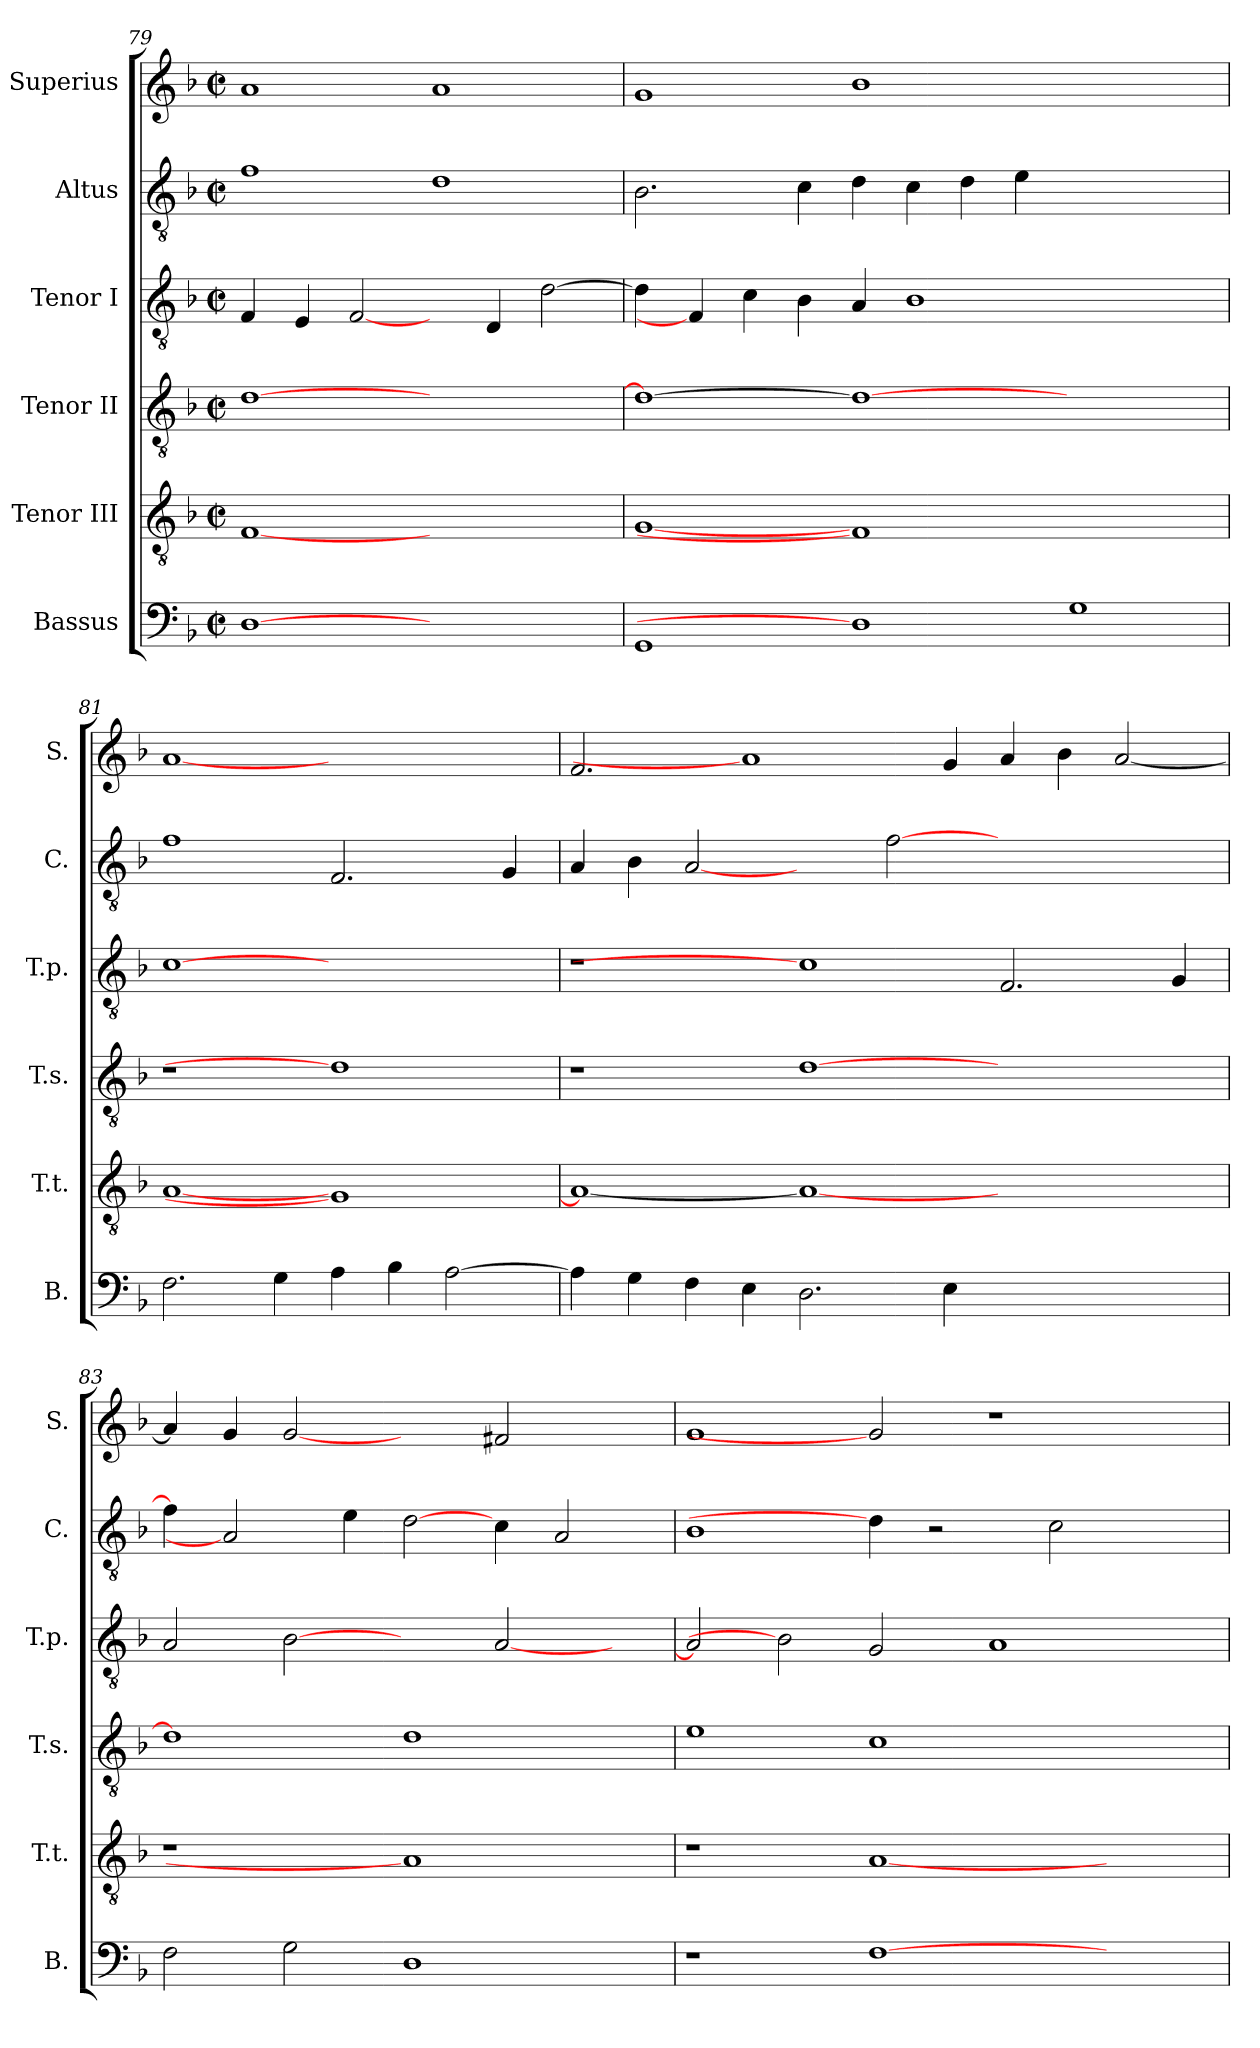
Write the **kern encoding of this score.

**kern	**kern	**kern	**kern	**kern	**kern
*part6	*part5	*part4	*part3	*part2	*part1
*staff6	*staff5	*staff4	*staff3	*staff2	*staff1
*I"Bassus	*I"Tenor III	*I"Tenor II	*I"Tenor I	*I"Altus	*I"Superius
*I'B.	*I'T.t.	*I'T.s.	*I'T.p.	*I'C.	*I'S.
!!LO:LB:g=z
*clefF4	*clefGv2	*clefGv2	*clefGv2	*clefGv2	*clefG2
*	*ITrd7c12	*ITrd7c12	*ITrd7c12	*ITrd7c12	*
*k[b-]	*k[b-]	*k[b-]	*k[b-]	*k[b-]	*k[b-]
*F:	*F:	*F:	*F:	*F:	*F:
*M2/2	*M2/2	*M2/2	*M2/2	*M2/2	*M2/2
*met(c|)	*met(c|)	*met(c|)	*met(c|)	*met(c|)	*met(c|)
=79	=79	=79	=79	=79	=79
[1Di	[1FFi	[>1Di	4FFi/	1Fi	1ai
.	.	.	4EEi/	.	.
.	.	.	[2FFi/	.	.
1ryy	1ryy	1ryy	4ryy	1Di	1ai
.	.	.	4DDi/	.	.
.	.	.	[>2Di\	.	.
=80	=80	=80	=80	=80	=80
1GGi	[1GGi	1Di_>	4Di\]	2.BB-i\	1gi
.	.	.	4FFi/]	.	.
.	.	.	4Ci\	.	.
.	.	.	4BB-i\	4Ci\	.
1Di]	1FFi]	1Di_	4AAi/	4Di\	1b-i
.	.	.	1BB-i	4Ci\	.
.	.	.	.	4Di\	.
.	.	.	.	4Ei\	.
1Gi	1ryy	1ryy	.	1ryy	1ryy
.	.	.	2.ryy	.	.
=81	=81	=81	=81	=81	=81
!	!	!LO:N:vis=1	!	!	!
2.Fi\	[<1AAi	1r	[1Ci	1Fi	[1ai
4Gi\	.	.	.	.	.
4Ai\	1GGi]	1Di]	1ryy	2.FFi/	1ryy
4B-i\	.	.	.	.	.
[>2Ai\	.	.	.	.	.
.	.	.	.	4GGi/	.
=82	=82	=82	=82	=82	=82
4Ai\]	1AAi_<	1r	1r	4AAi/	2.fi/
4Gi\	.	.	.	4BB-i\	.
4Fi\	.	.	.	[2AAi	.
4Ei\	.	.	.	.	1ai]
2.Di\	1AAi_	[>1Di	1Ci]	2ryy	.
.	.	.	.	[>2Fi\	.
4Ei\	.	.	.	.	4gi/
1ryy	1ryy	1ryy	2.FFi/	1ryy	4ai/
.	.	.	.	.	4b-i\
.	.	.	.	.	[<2ai/
.	.	.	4GGi/	.	.
!!LO:PB:g=z
=83	=83	=83	=83	=83	=83
!	!LO:N:vis=1	!	!	!	!
2Fi\	1r	1Di]	2AAi/	4Fi\]	4ai/]
.	.	.	.	2AAi]	4gi/
2Gi\	.	.	[2BB-i	.	[2gi
.	.	.	.	4Ei\	.
1Di	1AAi]	1Di	2ryy	[2Di\	2ryy
.	.	.	[<2AAi/	4Ci\	2f#Xi/
.	.	.	.	2AAi/	.
4ryy	4ryy	4ryy	4ryy	.	4ryy
=84	=84	=84	=84	=84	=84
1r	1r	1Ei	2AAi/]	1BB-i	1gi
.	.	.	2BB-i]	.	.
[>1Fi	[<1AAi	1Ci	2GGi/	4Di\]	2gi]
.	.	.	.	2r	.
.	.	.	1AAi	.	1r
.	.	.	.	2Ci\	.
2ryy	2ryy	2ryy	.	.	.
.	.	.	.	4ryy	.
=	=	=	=	=	=
*-	*-	*-	*-	*-	*-
